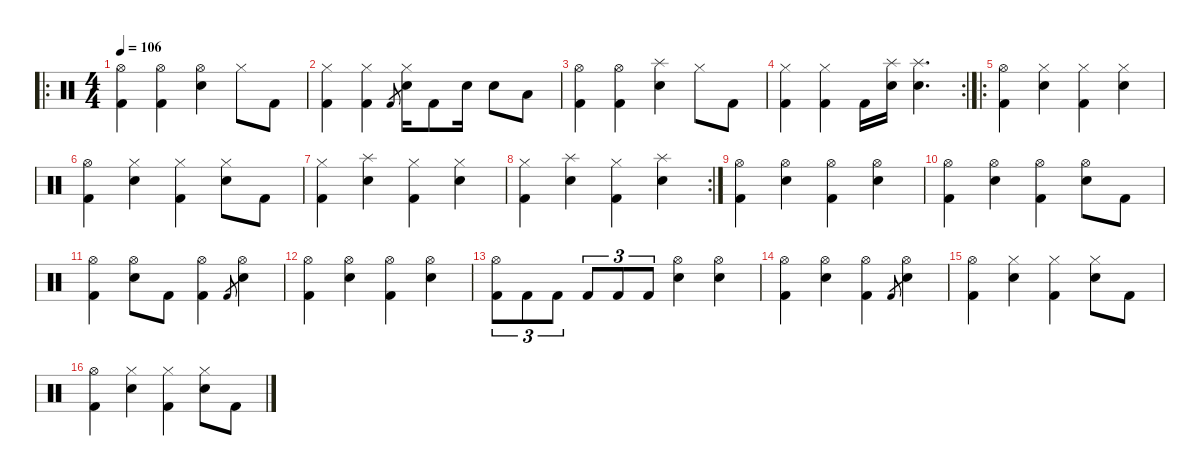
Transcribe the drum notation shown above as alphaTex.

\defaultSystemsLayout 4
\hideDynamics
\bracketExtendMode nobrackets
\singleTrackTrackNamePolicy hidden
\multiTrackTrackNamePolicy hidden
\otherSystemsTrackNameOrientation horizontal
\track ("Lars Ulrich" "drm.") {instrument percussion}
\staff {score}
\articulation defaults
\ro
\ts (4 4)
\beaming (8 2 2 2 2)
\tempo 106
\clef neutral
\ks c
("Hi-Hat (open)" "Kick (hit) 2").4{dy f beam Down} ("Hi-Hat (open)" "Kick (hit) 2").4{beam Down} ("Hi-Hat (open)" "Snare (hit) 2").4{dy fff beam Down} "Hi-Hat (closed)".8{dy f beam Down} "Kick (hit) 2".8{beam Down} |
("Hi-Hat (closed)" "Kick (hit) 2").4{beam Down} ("Hi-Hat (closed)" "Kick (hit) 2").4{beam Down} "Kick (hit) 2".8{gr dy mf beam Up} ("Hi-Hat (closed)" "Snare (hit) 2").16{dy f beam Down} "Kick (hit) 2".8{beam Down} "Snare (hit) 2".16{beam Down} "Snare (hit) 2".8{beam Down} "Low Tom (hit)".8{beam Down} |
("Hi-Hat (open)" "Kick (hit) 2").4{beam Down} ("Hi-Hat (open)" "Kick (hit) 2").4{beam Down} ("Splash (hit)" "Snare (hit) 2").4{dy fff beam Down} "Hi-Hat (closed)".8{dy f beam Down} "Kick (hit) 2".8{beam Down} |
\rc 2
("Hi-Hat (closed)" "Kick (hit) 2").4{beam Down} ("Hi-Hat (closed)" "Kick (hit) 2").4{beam Down} "Kick (hit) 2".16{beam Down} ("Splash (hit)" "Snare (hit) 2").16{dy fff beam Down} ("Splash (hit)" "Snare (hit) 2").4{d beam Down} |
\ro
("Hi-Hat (open)" "Kick (hit) 2").4{dy f beam Down} ("Hi-Hat (closed)" "Snare (hit) 2").4{beam Down} ("Hi-Hat (closed)" "Kick (hit) 2").4{beam Down} ("Hi-Hat (closed)" "Snare (hit) 2").4{beam Down} |
("Hi-Hat (open)" "Kick (hit) 2").4{beam Down} ("Hi-Hat (closed)" "Snare (hit) 2").4{beam Down} ("Hi-Hat (closed)" "Kick (hit) 2").4{beam Down} ("Hi-Hat (closed)" "Snare (hit) 2").8{beam Down} "Kick (hit) 2".8{beam Down} |
("Hi-Hat (closed)" "Kick (hit) 2").4{beam Down} ("Splash (hit)" "Snare (hit) 2").4{beam Down} ("Hi-Hat (closed)" "Kick (hit) 2").4{beam Down} ("Hi-Hat (closed)" "Snare (hit) 2").4{beam Down} |
\rc 2
("Hi-Hat (closed)" "Kick (hit) 2").4{beam Down} ("Splash (hit)" "Snare (hit) 2").4{beam Down} ("Hi-Hat (closed)" "Kick (hit) 2").4{beam Down} ("Splash (hit)" "Snare (hit) 2").4{beam Down} |
("Hi-Hat (open)" "Kick (hit) 2").4{beam Down} ("Hi-Hat (open)" "Snare (hit) 2").4{beam Down} ("Hi-Hat (open)" "Kick (hit) 2").4{beam Down} ("Hi-Hat (open)" "Snare (hit) 2").4{beam Down} |
("Hi-Hat (open)" "Kick (hit) 2").4{beam Down} ("Hi-Hat (open)" "Snare (hit) 2").4{beam Down} ("Hi-Hat (open)" "Kick (hit) 2").4{beam Down} ("Hi-Hat (open)" "Snare (hit) 2").8{beam Down} "Kick (hit) 2".8{beam Down} |
("Hi-Hat (open)" "Kick (hit) 2").4{beam Down} ("Hi-Hat (open)" "Snare (hit) 2").8{beam Down} "Kick (hit) 2".8{beam Down} ("Hi-Hat (open)" "Kick (hit) 2").4{beam Down} "Kick (hit) 2".8{gr dy mf beam Up} ("Hi-Hat (open)" "Snare (hit) 2").4{dy f beam Down} |
("Hi-Hat (open)" "Kick (hit) 2").4{beam Down} ("Hi-Hat (open)" "Snare (hit) 2").4{beam Down} ("Hi-Hat (open)" "Kick (hit) 2").4{beam Down} ("Hi-Hat (open)" "Snare (hit) 2").4{beam Down} |
("Hi-Hat (open)" "Kick (hit) 2").8{tu (3 2) beam Down} "Kick (hit) 2".8{tu (3 2) dy mf beam Down} "Kick (hit) 2".8{tu (3 2) beam Down} "Kick (hit) 2".8{tu (3 2) dy f beam Up} "Kick (hit) 2".8{tu (3 2) beam Up} "Kick (hit) 2".8{tu (3 2) beam Up} ("Hi-Hat (open)" "Snare (hit) 2").4{beam Down} ("Hi-Hat (open)" "Snare (hit) 2").4{beam Down} |
("Hi-Hat (open)" "Kick (hit) 2").4{beam Down} ("Hi-Hat (open)" "Snare (hit) 2").4{beam Down} ("Hi-Hat (open)" "Kick (hit) 2").4{beam Down} "Kick (hit) 2".8{gr dy mf beam Up} ("Hi-Hat (open)" "Snare (hit) 2").4{dy f beam Down} |
("Hi-Hat (open)" "Kick (hit) 2").4{beam Down} ("Hi-Hat (closed)" "Snare (hit) 2").4{beam Down} ("Hi-Hat (closed)" "Kick (hit) 2").4{beam Down} ("Hi-Hat (closed)" "Snare (hit) 2").8{beam Down} "Kick (hit) 2".8{beam Down} |
("Hi-Hat (open)" "Kick (hit) 2").4{beam Down} ("Hi-Hat (closed)" "Snare (hit) 2").4{beam Down} ("Hi-Hat (closed)" "Kick (hit) 2").4{beam Down} ("Hi-Hat (closed)" "Snare (hit) 2").8{beam Down} "Kick (hit) 2".8{beam Down}
